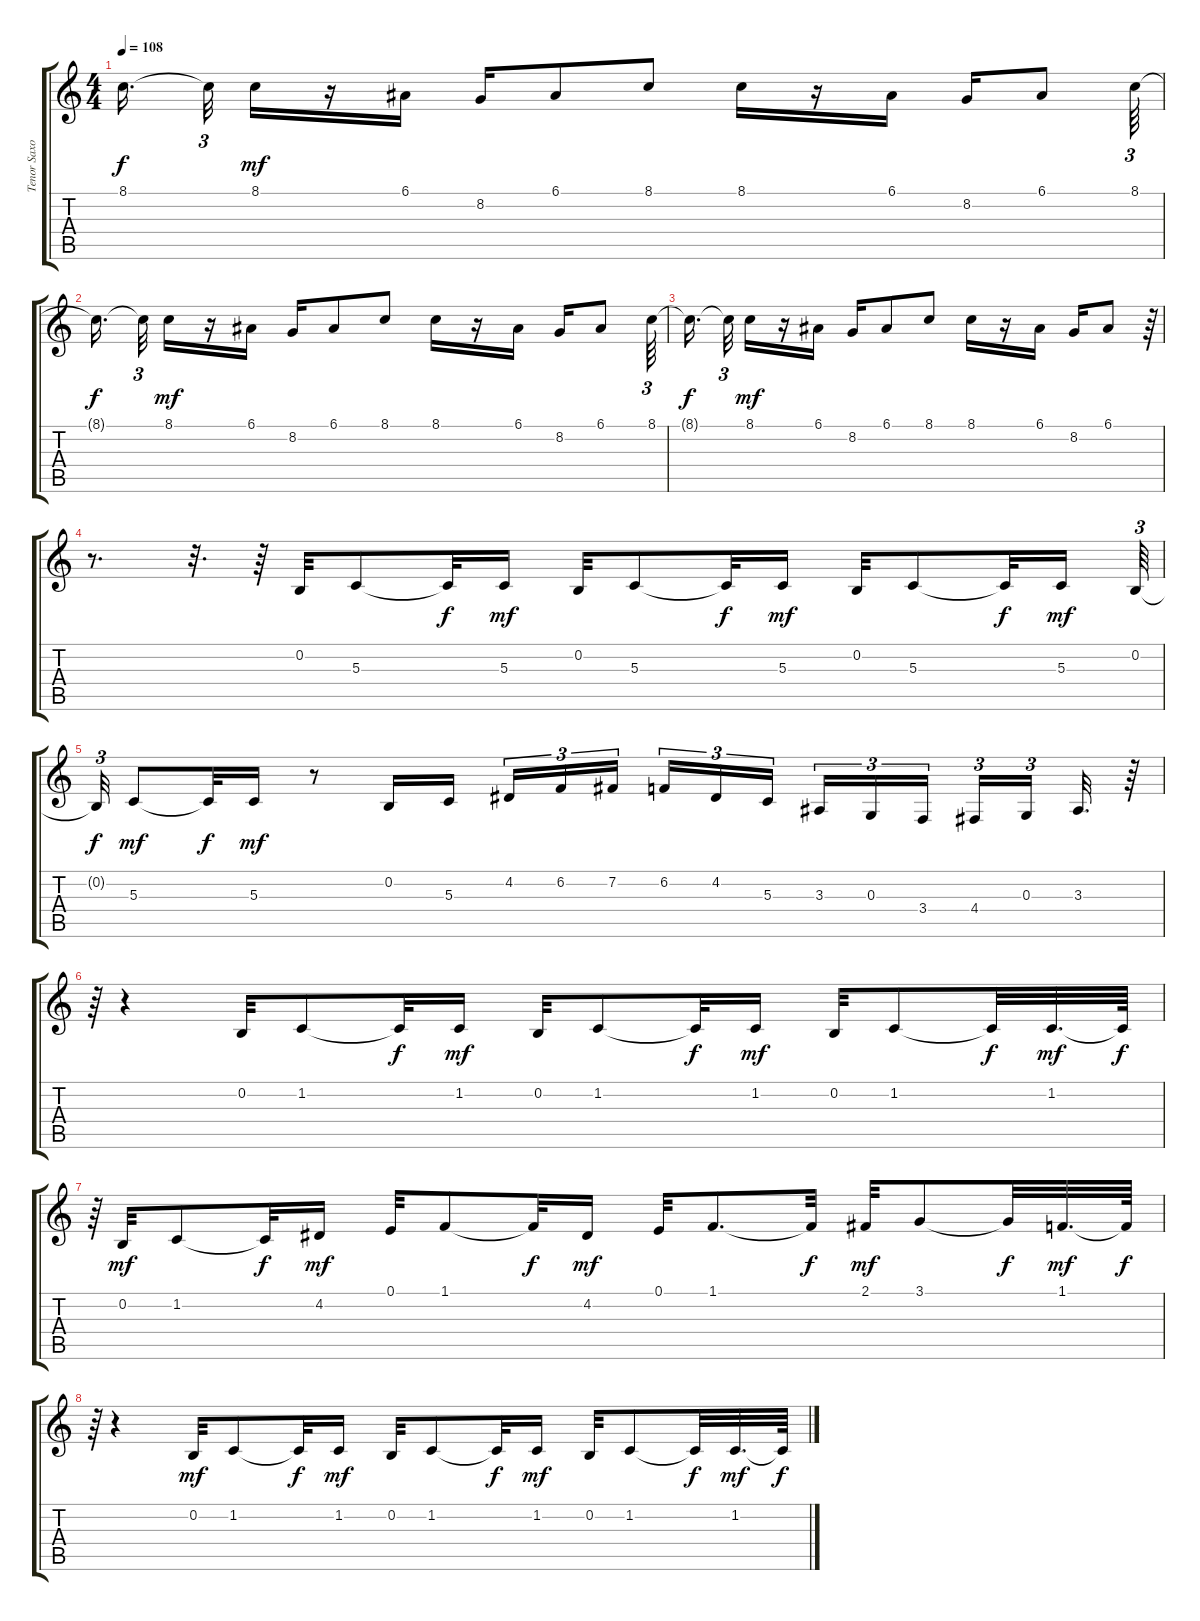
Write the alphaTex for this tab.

\track ("Tenor Saxophone" "Tenor Saxo") {instrument tenorsax}
\staff {score tabs}
\tuning (E4 B3 G3 D3 A2 E2) {hide}
\ts (4 4)
\tempo 108
\clef g2
\ks c
8.1{t}.16{d dy f beam splitsecondary} 8.1{t}.32{tu (3 2)} 8.1.16{dy mf} r.16 6.1.16 8.2.16 6.1.8 8.1.8 8.1.16 r.16 6.1.16 8.2.16 6.1.8 8.1.64{tu (3 2)} |
8.1{t}.16{d dy f beam splitsecondary} 8.1{t}.32{tu (3 2)} 8.1.16{dy mf} r.16 6.1.16 8.2.16 6.1.8 8.1.8 8.1.16 r.16 6.1.16 8.2.16 6.1.8 8.1.64{tu (3 2)} |
8.1{t}.16{d dy f beam splitsecondary} 8.1{t}.32{tu (3 2)} 8.1.16{dy mf} r.16 6.1.16 8.2.16 6.1.8 8.1.8 8.1.16 r.16 6.1.16 8.2.16 6.1.8 r.64{tu (3 2)} |
r.8{d} r.32{d} r.64 0.2.32 5.3.8 5.3{t}.32{dy f} 5.3.16{dy mf} 0.2.32 5.3.8 5.3{t}.32{dy f} 5.3.16{dy mf} 0.2.32 5.3.8 5.3{t}.32{dy f} 5.3.16{dy mf} 0.2.64{tu (3 2)} |
0.2{t}.32{tu (3 2) dy f} 5.3.8{dy mf} 5.3{t}.32{dy f} 5.3.16{dy mf} r.8 0.2.16 5.3.16{beam splitsecondary} 4.2.16{tu (3 2)} 6.2.16{tu (3 2)} 7.2.16{tu (3 2) beam splitsecondary} 6.2.16{tu (3 2)} 4.2.16{tu (3 2)} 5.3.16{tu (3 2) beam splitsecondary} 3.3.16{tu (3 2)} 0.3.16{tu (3 2)} 3.4.16{tu (3 2) beam splitsecondary} 4.4.16{tu (3 2)} 0.3.16{tu (3 2) beam splitsecondary} 3.3.32{d} r.64 |
r.64{tu (3 2)} r.4 0.2.32 1.2.8 1.2{t}.32{dy f} 1.2.16{dy mf} 0.2.32 1.2.8 1.2{t}.32{dy f} 1.2.16{dy mf} 0.2.32 1.2.8 1.2{t}.32{dy f} 1.2.32{d dy mf} 1.2{t}.64{dy f} |
r.64{tu (3 2)} 0.2.32{dy mf} 1.2.8 1.2{t}.32{dy f} 4.2.16{dy mf} 0.1.32 1.1.8 1.1{t}.32{dy f} 4.2.16{dy mf} 0.1.32 1.1.8{d} 1.1{t}.32{dy f} 2.1.32{dy mf} 3.1.8 3.1{t}.32{dy f} 1.1.32{d dy mf} 1.1{t}.64{dy f} |
r.64{tu (3 2)} r.4 0.2.32{dy mf} 1.2.8 1.2{t}.32{dy f} 1.2.16{dy mf} 0.2.32 1.2.8 1.2{t}.32{dy f} 1.2.16{dy mf} 0.2.32 1.2.8 1.2{t}.32{dy f} 1.2.32{d dy mf} 1.2{t}.64{dy f}
